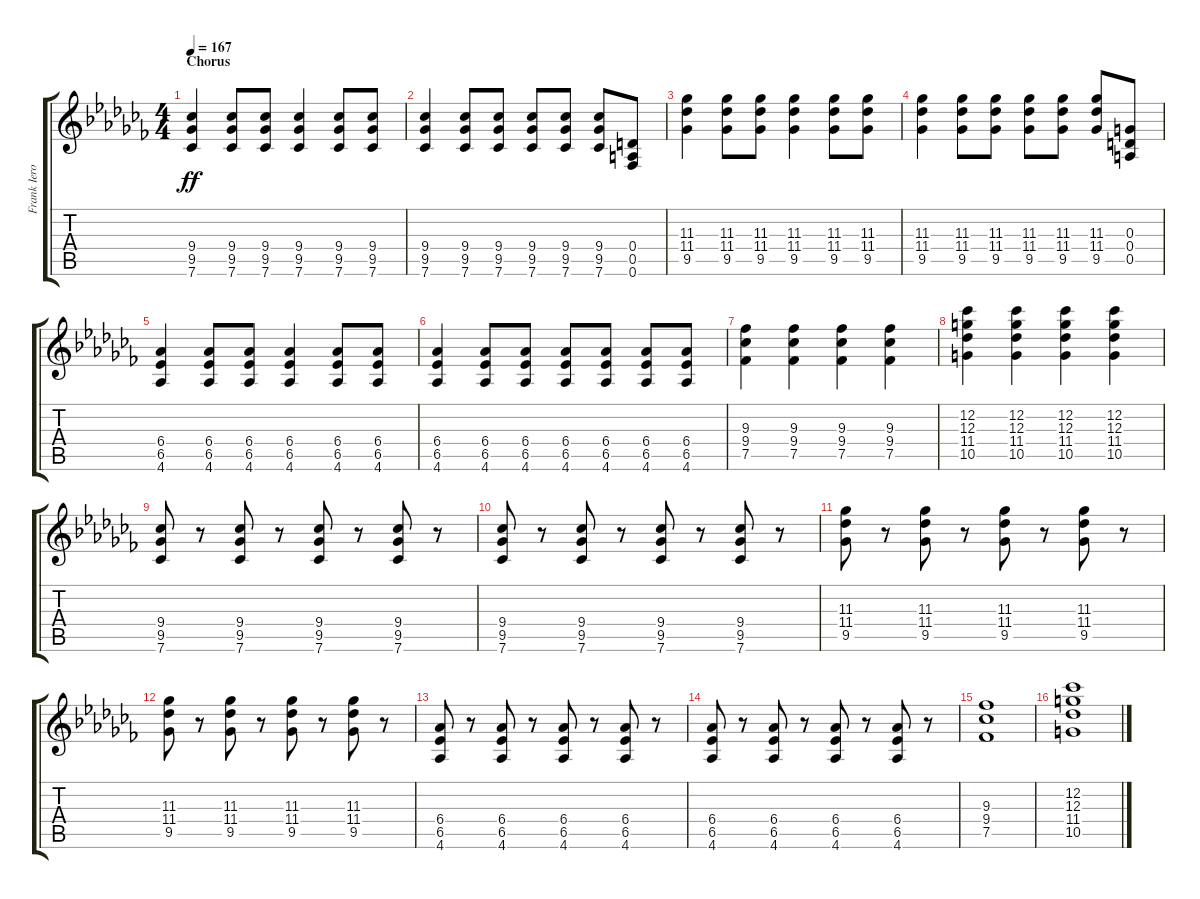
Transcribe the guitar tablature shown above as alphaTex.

\track ("Frank Iero" "Frank Iero") {instrument distortionguitar}
\staff {score tabs}
\tuning (E4 B3 G3 D3 A2 E2) {hide}
\ts (4 4)
\section ("" "Chorus")
\tempo 167
\clef g2
\ks abminor
(9.4 9.5 7.6).4{dy ff} (9.4 9.5 7.6).8 (9.4 9.5 7.6).8 (9.4 9.5 7.6).4 (9.4 9.5 7.6).8 (9.4 9.5 7.6).8 |
(9.4 9.5 7.6).4 (9.4 9.5 7.6).8 (9.4 9.5 7.6).8 (9.4 9.5 7.6).8 (9.4 9.5 7.6).8 (9.4 9.5 7.6).8 (0.4 0.5 0.6).8 |
(11.3 11.4 9.5).4 (11.3 11.4 9.5).8 (11.3 11.4 9.5).8 (11.3 11.4 9.5).4 (11.3 11.4 9.5).8 (11.3 11.4 9.5).8 |
(11.3 11.4 9.5).4 (11.3 11.4 9.5).8 (11.3 11.4 9.5).8 (11.3 11.4 9.5).8 (11.3 11.4 9.5).8 (11.3 11.4 9.5).8 (0.3 0.4 0.5).8 |
(6.4 6.5 4.6).4 (6.4 6.5 4.6).8 (6.4 6.5 4.6).8 (6.4 6.5 4.6).4 (6.4 6.5 4.6).8 (6.4 6.5 4.6).8 |
(6.4 6.5 4.6).4 (6.4 6.5 4.6).8 (6.4 6.5 4.6).8 (6.4 6.5 4.6).8 (6.4 6.5 4.6).8 (6.4 6.5 4.6).8 (6.4 6.5 4.6).8 |
(9.3 9.4 7.5).4 (9.3 9.4 7.5).4 (9.3 9.4 7.5).4 (9.3 9.4 7.5).4 |
(12.2 12.3 11.4 10.5).4 (12.2 12.3 11.4 10.5).4 (12.2 12.3 11.4 10.5).4 (12.2 12.3 11.4 10.5).4 |
(9.4 9.5 7.6).8 r.8 (9.4 9.5 7.6).8 r.8 (9.4 9.5 7.6).8 r.8 (9.4 9.5 7.6).8 r.8 |
(9.4 9.5 7.6).8 r.8 (9.4 9.5 7.6).8 r.8 (9.4 9.5 7.6).8 r.8 (9.4 9.5 7.6).8 r.8 |
(11.3 11.4 9.5).8 r.8 (11.3 11.4 9.5).8 r.8 (11.3 11.4 9.5).8 r.8 (11.3 11.4 9.5).8 r.8 |
(11.3 11.4 9.5).8 r.8 (11.3 11.4 9.5).8 r.8 (11.3 11.4 9.5).8 r.8 (11.3 11.4 9.5).8 r.8 |
(6.4 6.5 4.6).8 r.8 (6.4 6.5 4.6).8 r.8 (6.4 6.5 4.6).8 r.8 (6.4 6.5 4.6).8 r.8 |
(6.4 6.5 4.6).8 r.8 (6.4 6.5 4.6).8 r.8 (6.4 6.5 4.6).8 r.8 (6.4 6.5 4.6).8 r.8 |
(9.3 9.4 7.5).1 |
(12.2 12.3 11.4 10.5).1
